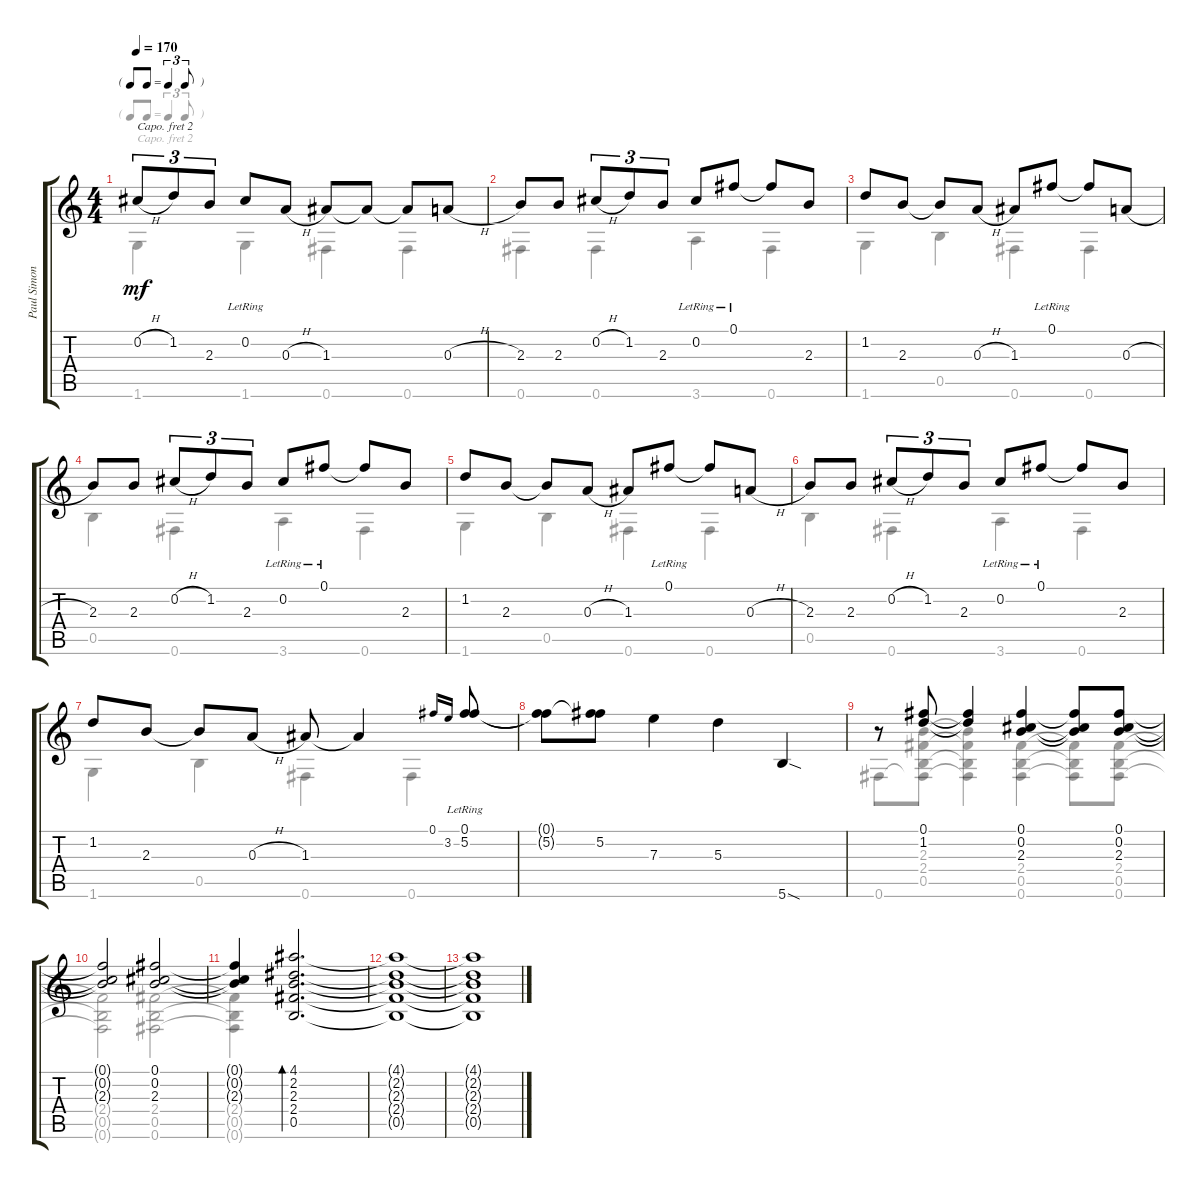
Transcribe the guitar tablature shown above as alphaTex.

\track ("Paul Simon Fingerpicking" "Paul Simon") {instrument acousticguitarsteel}
\staff {score tabs}
\capo 2
\tuning (E4 B3 G3 D3 A2 E2) {hide}
\voice
\ts (4 4)
\tf triplet8th
\tempo 170
\clef g2
\ks c
0.2{h}.8{tu (3 2) dy mf} 1.2.8{tu (3 2)} 2.3.8{tu (3 2)} 0.2{lr}.8 0.3{h}.8 1.3.8 1.3{t}.8 1.3{t}.8 0.3{h}.8 |
2.3.8 2.3.8 0.2{h}.8{tu (3 2)} 1.2.8{tu (3 2)} 2.3.8{tu (3 2)} 0.2{lr}.8 0.1{lr}.8 0.1{t}.8 2.3.8 |
1.2.8 2.3.8 2.3{t}.8 0.3{h}.8 1.3.8 0.1{lr}.8 0.1{t}.8 0.3{h}.8 |
2.3.8 2.3.8 0.2{h}.8{tu (3 2)} 1.2.8{tu (3 2)} 2.3.8{tu (3 2)} 0.2{lr}.8 0.1{lr}.8 0.1{t}.8 2.3.8 |
1.2.8 2.3.8 2.3{t}.8 0.3{h}.8 1.3.8 0.1{lr}.8 0.1{t}.8 0.3{h}.8 |
2.3.8 2.3.8 0.2{h}.8{tu (3 2)} 1.2.8{tu (3 2)} 2.3.8{tu (3 2)} 0.2{lr}.8 0.1{lr}.8 0.1{t}.8 2.3.8 |
1.2.8 2.3.8 2.3{t}.8 0.3{h}.8 1.3.8 1.3{t}.4 0.1.16{gr onbeat} 3.2.16{gr onbeat} (0.1{lr} 5.2).8 |
(0.1{t} 5.2{t}).8 (0.1{t} 5.2).8 7.3.4 5.3.4 5.6{sod}.4 |
r.8 (0.1 1.2).8 (0.1{t} 1.2{t}).4 (0.1 0.2 2.3).4 (0.1{t} 0.2{t} 2.3{t}).8 (0.1 0.2 2.3).8 |
(0.1{t} 0.2{t} 2.3{t}).2 (0.1 0.2 2.3).2 |
(0.1{t} 0.2{t} 2.3{t}).4 (4.1 2.2 2.3 2.4 0.5).2{d bd 240} |
(4.1{t} 2.2{t} 2.3{t} 2.4{t} 0.5{t}).1 |
(4.1{t} 2.2{t} 2.3{t} 2.4{t} 0.5{t}).1 |
\voice
\clef g2
\ottava regular
\simile none
\ks c
1.6.4{dy mf} 1.6.4 0.6.4 0.6.4 |
0.6.4 0.6.4 3.6.4 0.6.4 |
1.6.4 0.5.4 0.6.4 0.6.4 |
0.5.4 0.6.4 3.6.4 0.6.4 |
1.6.4 0.5.4 0.6.4 0.6.4 |
0.5.4 0.6.4 3.6.4 0.6.4 |
1.6.4 0.5.4 0.6.4 0.6.4 |
|
0.6.8 (2.3 2.4 0.5 0.6{t}).8 (2.3{t} 2.4{t} 0.5{t} 0.6{t}).4 (2.4 0.5 0.6).4 (2.4{t} 0.5{t} 0.6{t}).8 (2.4 0.5 0.6).8 |
(2.4{t} 0.5{t} 0.6{t}).2 (2.4 0.5 0.6).2 |
(2.4{t} 0.5{t} 0.6{t}).4 |
|
|
